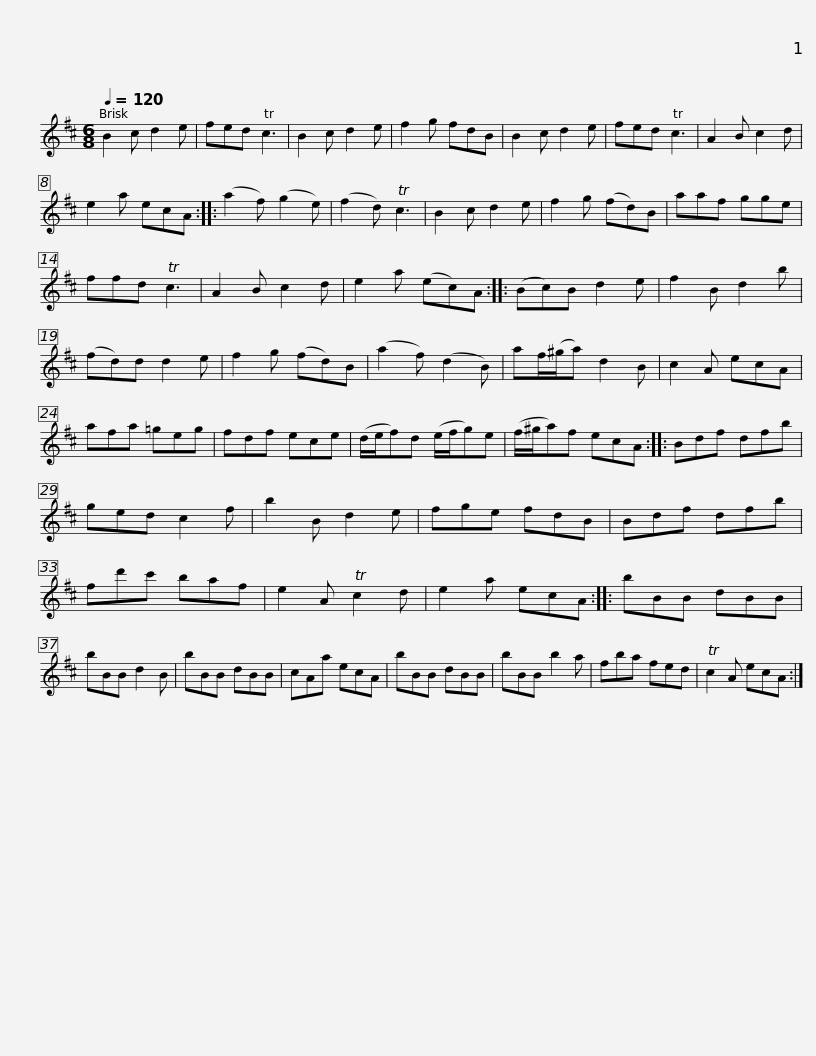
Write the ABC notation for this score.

X:1
L:1/8
Q:1/4=120
M:6/8
I:linebreak $
K:Bmin
V:1 treble
V:1
 B2 c d2 e | fed Tc3 | B2 c d2 e | f2 g fdB | B2 c d2 e | %5
 fed Tc3 | A2 B c2 d | e2 a ecA :: (a2 f) (g2 e) |$ (f2 d) Tc3 | %10
 B2 c d2 e | f2 g (fd)B | aaf gge | ffd Tc3 | A2 B c2 d | %15
 e2 a (ec)A :: (Bc)B d2 e | f2 B d2 b |$ (fd)d d2 e | f2 g (fd)B | %20
 (a2 f) (d2 B) | af/(^g/a) d2 B | c2 A ecA | afa =geg | fdf ece |$ %25
 (d/e/f)d (e/f/g)e | (f/^g/a)f ecA :: Bdf dfb | ged c2 f | b2 B d2 e | %30
 fge fdB | Bdf dfb |$ fd'c' baf | e2 A Tc2 d | e2 a ecA :: %35
 bBB dBB | bBB d2 B | bBB dBB | cAa ecA |$ bBB dBB | %40
 bBB b2 a | fba fed | Tc2 A ecA :| %43
